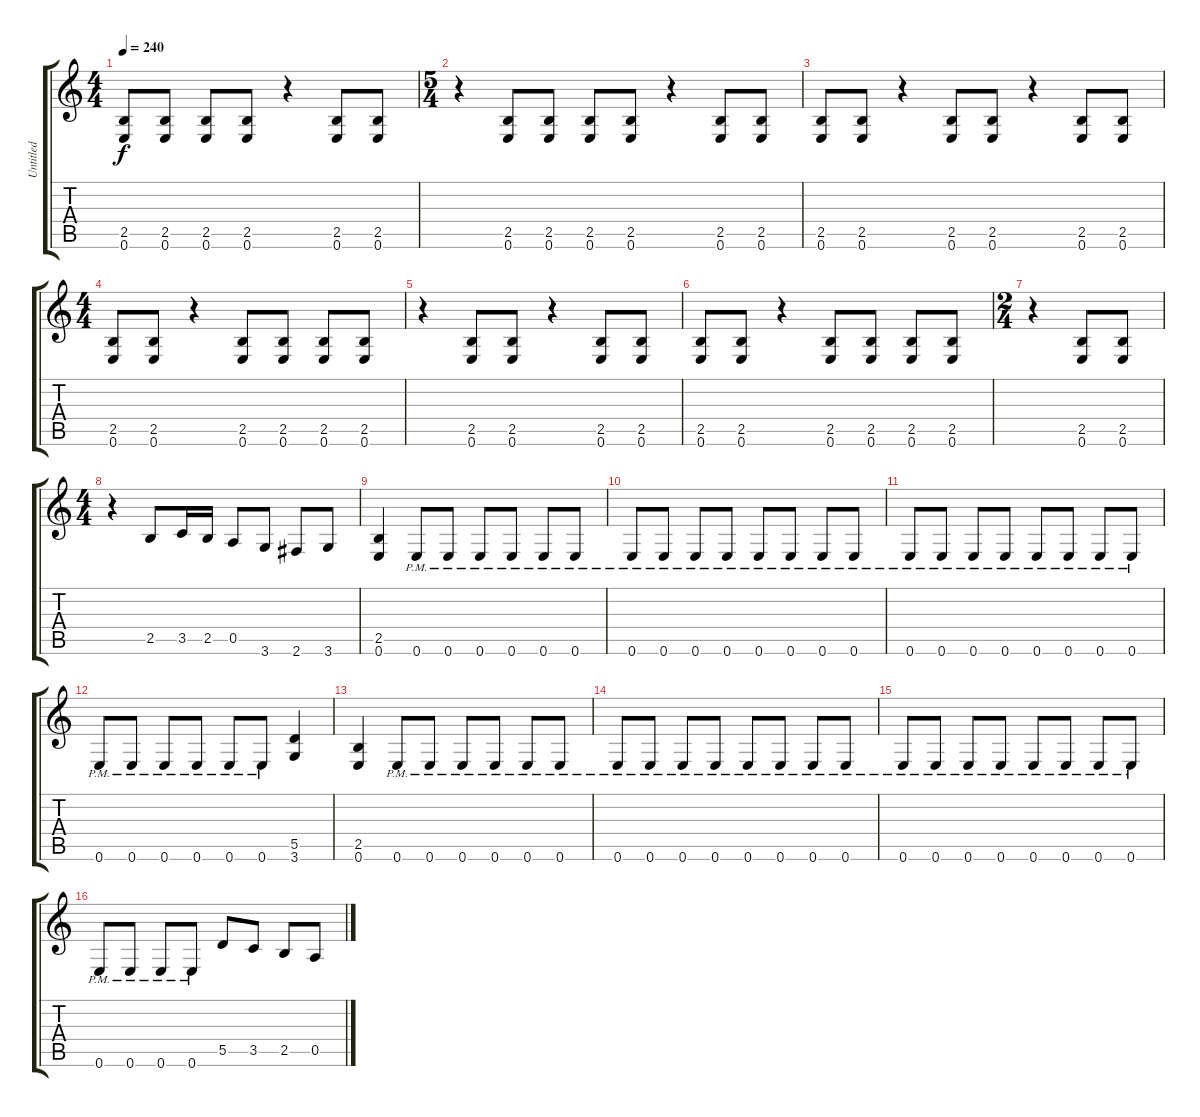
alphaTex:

\track ("Untitled" "Untitled") {instrument distortionguitar}
\staff {score tabs}
\tuning (E4 B3 G3 D3 A2 E2) {hide}
\ts (4 4)
\tempo 240
\clef g2
\ks c
(2.5 0.6).8{dy f instrument distortionguitar} (2.5 0.6).8 (2.5 0.6).8 (2.5 0.6).8 r.4 (2.5 0.6).8 (2.5 0.6).8 |
\ts (5 4)
r.4 (2.5 0.6).8 (2.5 0.6).8 (2.5 0.6).8 (2.5 0.6).8 r.4 (2.5 0.6).8 (2.5 0.6).8 |
(2.5 0.6).8 (2.5 0.6).8 r.4 (2.5 0.6).8 (2.5 0.6).8 r.4 (2.5 0.6).8 (2.5 0.6).8 |
\ts (4 4)
(2.5 0.6).8 (2.5 0.6).8 r.4 (2.5 0.6).8 (2.5 0.6).8 (2.5 0.6).8 (2.5 0.6).8 |
r.4 (2.5 0.6).8 (2.5 0.6).8 r.4 (2.5 0.6).8 (2.5 0.6).8 |
(2.5 0.6).8 (2.5 0.6).8 r.4 (2.5 0.6).8 (2.5 0.6).8 (2.5 0.6).8 (2.5 0.6).8 |
\ts (2 4)
r.4 (2.5 0.6).8 (2.5 0.6).8 |
\ts (4 4)
r.4 2.5.8 3.5.16 2.5.16 0.5.8 3.6.8 2.6.8 3.6.8 |
(2.5 0.6).4 0.6{pm}.8 0.6{pm}.8 0.6{pm}.8 0.6{pm}.8 0.6{pm}.8 0.6{pm}.8 |
0.6{pm}.8 0.6{pm}.8 0.6{pm}.8 0.6{pm}.8 0.6{pm}.8 0.6{pm}.8 0.6{pm}.8 0.6{pm}.8 |
0.6{pm}.8 0.6{pm}.8 0.6{pm}.8 0.6{pm}.8 0.6{pm}.8 0.6{pm}.8 0.6{pm}.8 0.6{pm}.8 |
0.6{pm}.8 0.6{pm}.8 0.6{pm}.8 0.6{pm}.8 0.6{pm}.8 0.6{pm}.8 (5.5 3.6).4 |
(2.5 0.6).4 0.6{pm}.8 0.6{pm}.8 0.6{pm}.8 0.6{pm}.8 0.6{pm}.8 0.6{pm}.8 |
0.6{pm}.8 0.6{pm}.8 0.6{pm}.8 0.6{pm}.8 0.6{pm}.8 0.6{pm}.8 0.6{pm}.8 0.6{pm}.8 |
0.6{pm}.8 0.6{pm}.8 0.6{pm}.8 0.6{pm}.8 0.6{pm}.8 0.6{pm}.8 0.6{pm}.8 0.6{pm}.8 |
0.6{pm}.8 0.6{pm}.8 0.6{pm}.8 0.6{pm}.8 5.5.8 3.5.8 2.5.8 0.5.8
